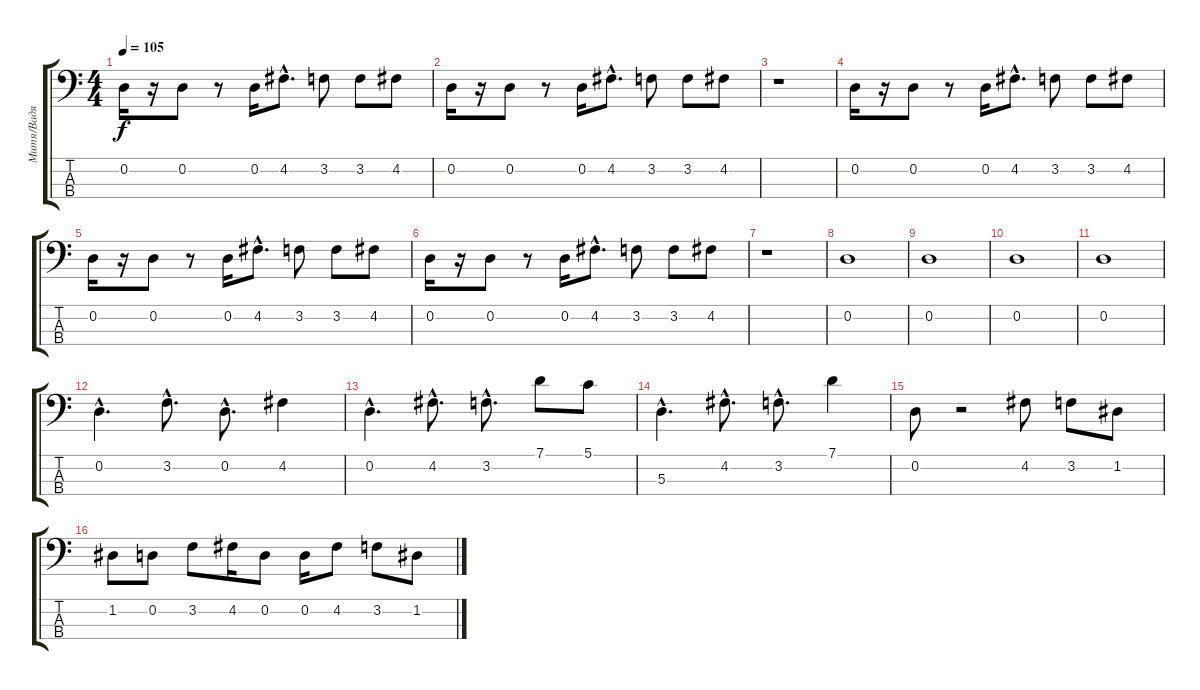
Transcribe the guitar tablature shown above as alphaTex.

\track ("Митя/Вадя" "Митя/Вадя") {instrument electricbasspick}
\staff {score tabs}
\tuning (G2 D2 A1 E1) {hide}
\ts (4 4)
\tempo 105
\clef f4
\ks c
0.2.16{dy f} r.16 0.2.8 r.8 0.2.16 4.2{hac}.8{d} 3.2.8 3.2.8 4.2.8 |
0.2.16 r.16 0.2.8 r.8 0.2.16 4.2{hac}.8{d} 3.2.8 3.2.8 4.2.8 |
r.1 |
0.2.16 r.16 0.2.8 r.8 0.2.16 4.2{hac}.8{d} 3.2.8 3.2.8 4.2.8 |
0.2.16 r.16 0.2.8 r.8 0.2.16 4.2{hac}.8{d} 3.2.8 3.2.8 4.2.8 |
0.2.16 r.16 0.2.8 r.8 0.2.16 4.2{hac}.8{d} 3.2.8 3.2.8 4.2.8 |
r.1 |
0.2.1 |
0.2.1 |
0.2.1 |
0.2.1 |
0.2{hac}.4{d} 3.2{hac}.8{d} 0.2{hac}.8{d} 4.2.4 |
0.2{hac}.4{d} 4.2{hac}.8{d} 3.2{hac}.8{d} 7.1.8 5.1.8 |
5.3{hac}.4{d} 4.2{hac}.8{d} 3.2{hac}.8{d} 7.1.4 |
0.2.8 r.2 4.2.8 3.2.8 1.2.8 |
1.2.8 0.2.8 3.2.8 4.2.16 0.2.8 0.2.16 4.2.8 3.2.8 1.2.8
